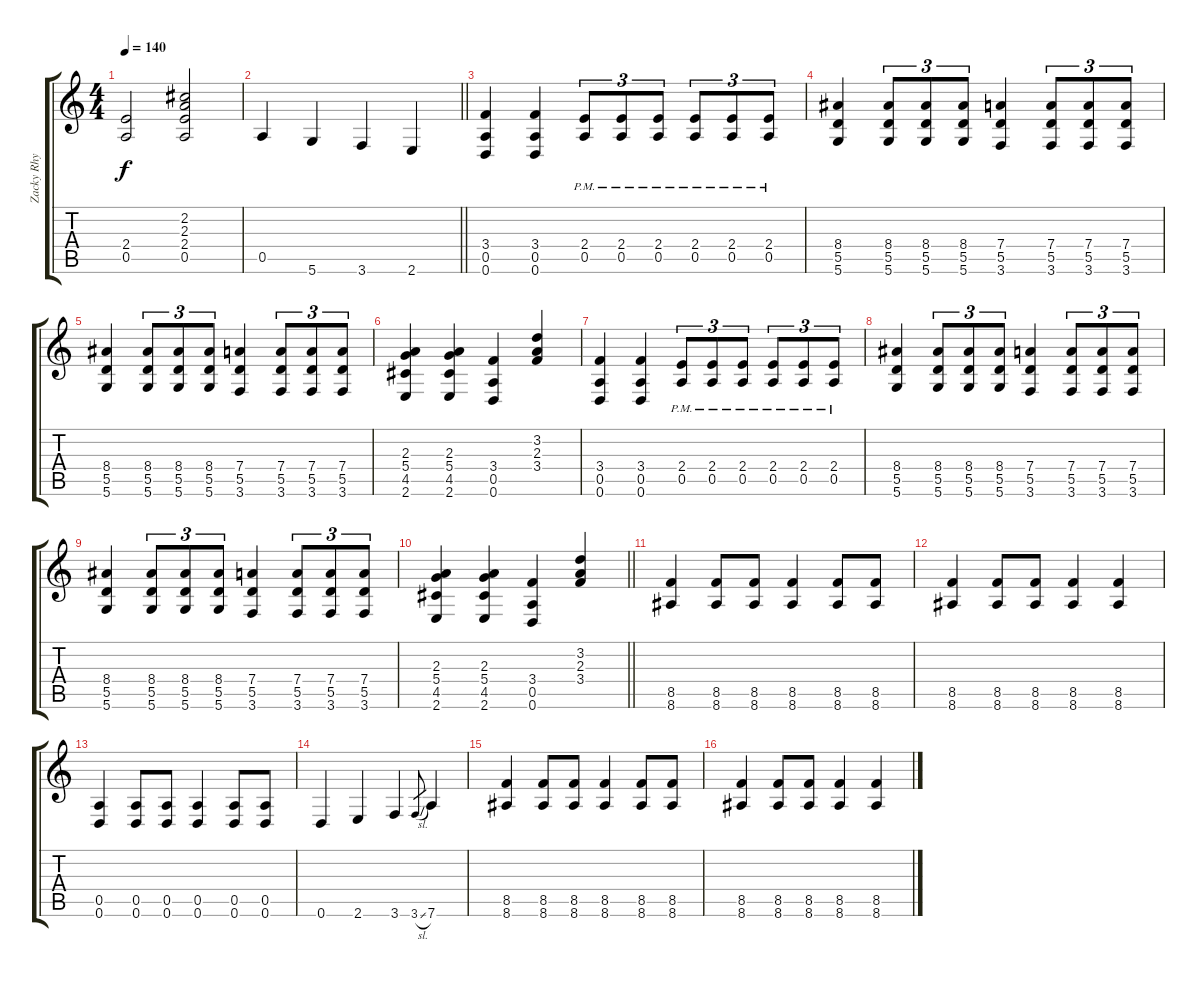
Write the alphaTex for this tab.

\track ("Zacky Rhy" "Zacky Rhy") {instrument distortionguitar}
\staff {score tabs}
\tuning (E4 B3 G3 D3 A2 D2) {hide}
\ts (4 4)
\tempo 140
\clef g2
\ks c
(2.4 0.5).2{dy f} (2.2 2.3 2.4 0.5).2 |
\barLineRight lightlight
0.5.4 5.6.4 3.6.4 2.6.4 |
(3.4 0.5 0.6).4 (3.4 0.5 0.6).4 (2.4{pm} 0.5{pm}).8{tu (3 2)} (2.4{pm} 0.5{pm}).8{tu (3 2)} (2.4{pm} 0.5{pm}).8{tu (3 2)} (2.4{pm} 0.5{pm}).8{tu (3 2)} (2.4{pm} 0.5{pm}).8{tu (3 2)} (2.4{pm} 0.5{pm}).8{tu (3 2)} |
(8.4 5.5 5.6).4 (8.4 5.5 5.6).8{tu (3 2)} (8.4 5.5 5.6).8{tu (3 2)} (8.4 5.5 5.6).8{tu (3 2)} (7.4 5.5 3.6).4 (7.4 5.5 3.6).8{tu (3 2)} (7.4 5.5 3.6).8{tu (3 2)} (7.4 5.5 3.6).8{tu (3 2)} |
(8.4 5.5 5.6).4 (8.4 5.5 5.6).8{tu (3 2)} (8.4 5.5 5.6).8{tu (3 2)} (8.4 5.5 5.6).8{tu (3 2)} (7.4 5.5 3.6).4 (7.4 5.5 3.6).8{tu (3 2)} (7.4 5.5 3.6).8{tu (3 2)} (7.4 5.5 3.6).8{tu (3 2)} |
(2.3 5.4 4.5 2.6).4 (2.3 5.4 4.5 2.6).4 (3.4 0.5 0.6).4 (3.2 2.3 3.4).4 |
(3.4 0.5 0.6).4 (3.4 0.5 0.6).4 (2.4{pm} 0.5{pm}).8{tu (3 2)} (2.4{pm} 0.5{pm}).8{tu (3 2)} (2.4{pm} 0.5{pm}).8{tu (3 2)} (2.4{pm} 0.5{pm}).8{tu (3 2)} (2.4{pm} 0.5{pm}).8{tu (3 2)} (2.4{pm} 0.5{pm}).8{tu (3 2)} |
(8.4 5.5 5.6).4 (8.4 5.5 5.6).8{tu (3 2)} (8.4 5.5 5.6).8{tu (3 2)} (8.4 5.5 5.6).8{tu (3 2)} (7.4 5.5 3.6).4 (7.4 5.5 3.6).8{tu (3 2)} (7.4 5.5 3.6).8{tu (3 2)} (7.4 5.5 3.6).8{tu (3 2)} |
(8.4 5.5 5.6).4 (8.4 5.5 5.6).8{tu (3 2)} (8.4 5.5 5.6).8{tu (3 2)} (8.4 5.5 5.6).8{tu (3 2)} (7.4 5.5 3.6).4 (7.4 5.5 3.6).8{tu (3 2)} (7.4 5.5 3.6).8{tu (3 2)} (7.4 5.5 3.6).8{tu (3 2)} |
\barLineRight lightlight
(2.3 5.4 4.5 2.6).4 (2.3 5.4 4.5 2.6).4 (3.4 0.5 0.6).4 (3.2 2.3 3.4).4 |
(8.5 8.6).4 (8.5 8.6).8 (8.5 8.6).8 (8.5 8.6).4 (8.5 8.6).8 (8.5 8.6).8 |
(8.5 8.6).4 (8.5 8.6).8 (8.5 8.6).8 (8.5 8.6).4 (8.5 8.6).4 |
(0.5 0.6).4 (0.5 0.6).8 (0.5 0.6).8 (0.5 0.6).4 (0.5 0.6).8 (0.5 0.6).8 |
0.6.4 2.6.4 3.6.4 3.6{sl}.8{gr} 7.6.4 |
(8.5 8.6).4 (8.5 8.6).8 (8.5 8.6).8 (8.5 8.6).4 (8.5 8.6).8 (8.5 8.6).8 |
(8.5 8.6).4 (8.5 8.6).8 (8.5 8.6).8 (8.5 8.6).4 (8.5 8.6).4
